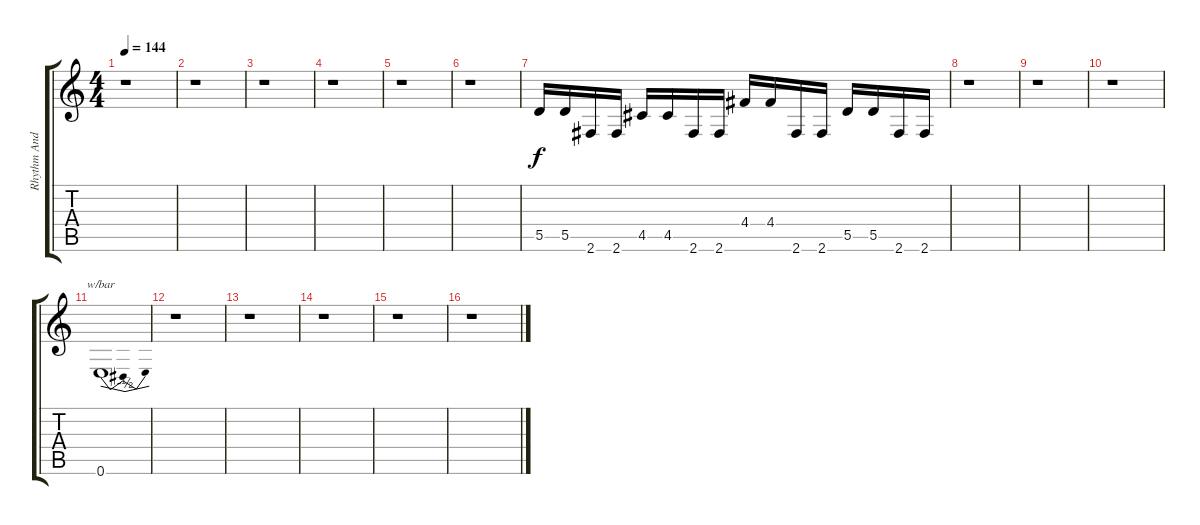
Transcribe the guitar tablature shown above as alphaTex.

\track ("Rhythm And Fill Guitar" "Rhythm And") {instrument overdrivenguitar}
\staff {score tabs}
\tuning (E4 B3 G3 D3 A2 E2) {hide}
\ts (4 4)
\tempo 144
\clef g2
\ks c
r.1{dy f} |
r.1 |
r.1 |
r.1 |
r.1 |
r.1 |
5.5.16 5.5.16 2.6.16 2.6.16 4.5.16 4.5.16 2.6.16 2.6.16 4.4.16 4.4.16 2.6.16 2.6.16 5.5.16 5.5.16 2.6.16 2.6.16 |
r.1 |
r.1 |
r.1 |
0.6.1{tbe (dip default 0 0 30 -2 60 0)} |
r.1 |
r.1 |
r.1 |
r.1 |
r.1
